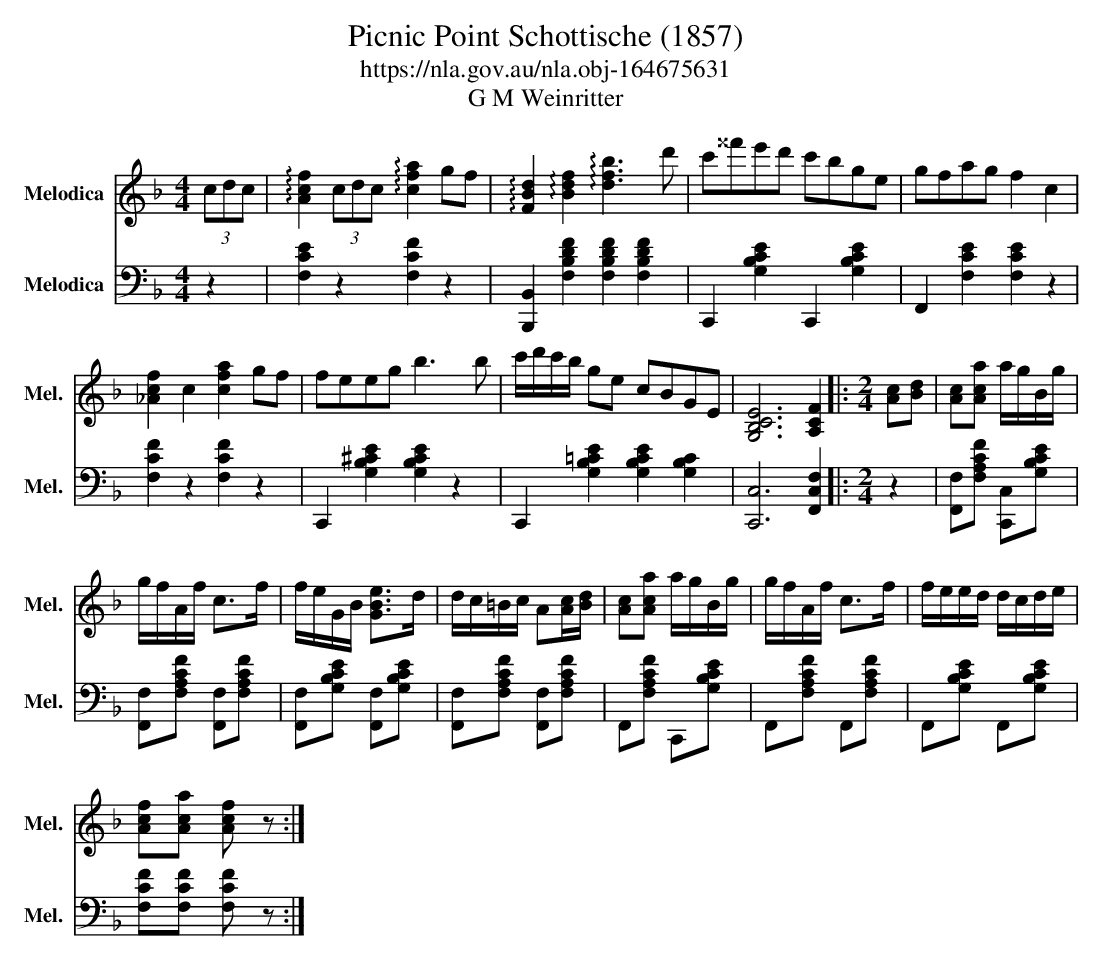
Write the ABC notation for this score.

X:1
T:Picnic Point Schottische (1857)
T:https://nla.gov.au/nla.obj-164675631
T:G M Weinritter
%%score 1 2
L:1/8
M:4/4
K:F
V:1 treble nm="Melodica" snm="Mel."
V:2 bass nm="Melodica" snm="Mel."
V:1
(3cdc | !arpeggio![Acf]2 (3cdc !arpeggio![cfa]2 gf |
!arpeggio![FBd]2 !arpeggio![Bdf]2 !arpeggio![dfb]3 d' | c'^^f'e'd' c'bge | gfag f2 c2 |$
[_Acf]2 c2 [cfa]2 gf | feeg b3 b | c'/d'/c'/b/ ge cBGE | [G,B,CE]6 [A,CF]2 |:[M:2/4] [Ac][Bd] |
[Ac][Aca] a/g/B/g/ |$ g/f/A/f/ c>f | f/e/G/B/ [GBe]>d | d/c/=B/c/ A[Ac]/[Bd]/ |
[Ac][Aca] a/g/B/g/ | g/f/A/f/ c>f | f/e/e/d/ d/c/d/e/ |$ [Acf][Aca] [Acf] z :|
V:2
z2 | [F,CE]2 z2 [F,CF]2 z2 | [B,,,B,,]2 [F,B,DF]2 [F,B,DF]2 [F,B,DF]2 |
C,,2 [G,B,CE]2 C,,2 [G,B,CE]2 | F,,2 [F,CE]2 [F,CE]2 z2 |$ [F,CF]2 z2 [F,CF]2 z2 |
C,,2 [G,B,^CE]2 [G,B,CE]2 z2 | C,,2 [G,B,=CE]2 [G,B,CE]2 [G,B,C]2 | [C,,C,]6 [F,,C,F,]2 |:
[M:2/4] z2 | [F,,F,][F,A,CF] [C,,C,][G,B,CE] |$ [F,,F,][F,A,CF] [F,,F,][F,A,CF] |
[F,,F,][G,B,CE] [F,,F,][G,B,CE] | [F,,F,][F,A,CF] [F,,F,][F,A,CF] | F,,[F,A,CF] C,,[G,B,CE] |
F,,[F,A,CF] F,,[F,A,CF] | F,,[G,B,CE] F,,[G,B,CE] |$ [F,CF][F,CF] [F,CF] z :|
